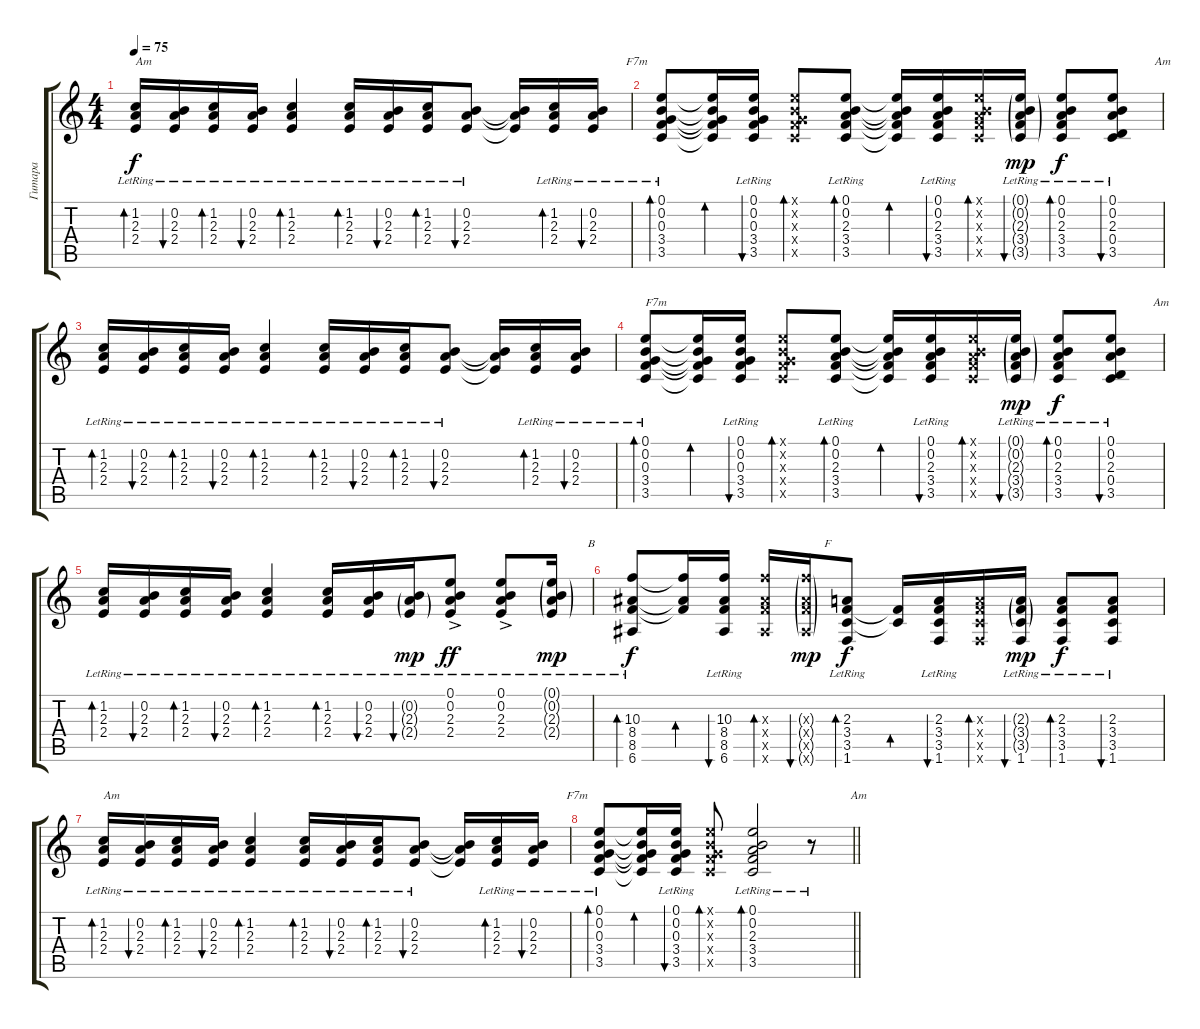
\track ("Гитара" "Гитара") {instrument acousticguitarsteel}
\staff {score tabs}
\tuning (E4 B3 G3 D3 A2 E2) {hide}
\ts (4 4)
\tempo 75
\clef g2
\ks c
(1.2{lr} 2.3{lr} 2.4{lr}).16{bd 30 txt "Am" dy f} (0.2{lr} 2.3{lr} 2.4{lr}).16{bu 30} (1.2{lr} 2.3{lr} 2.4{lr}).16{bd 30} (0.2{lr} 2.3{lr} 2.4{lr}).16{bu 30} (1.2{lr} 2.3{lr} 2.4{lr}).4{bd 30} (1.2{lr} 2.3{lr} 2.4{lr}).16{bd 30} (0.2{lr} 2.3{lr} 2.4{lr}).16{bu 30} (1.2{lr} 2.3{lr} 2.4{lr}).16{bd 30} (0.2{lr} 2.3{lr} 2.4{lr}).8{bu 30} (0.2{t} 2.3{t} 2.4{t}).16 (1.2{lr} 2.3{lr} 2.4{lr}).16{bd 30} (0.2{lr} 2.3{lr} 2.4{lr}).16{bu 30 txt "           F7m"} |
(0.1{lr} 0.2{lr} 0.3{lr} 3.4{lr} 3.5{lr}).8{bd 30} (0.1{t} 0.2{t} 0.3{t} 3.4{t} 3.5{t}).16{bd 30} (0.1{lr} 0.2{lr} 0.3{lr} 3.4{lr} 3.5).16{bu 30} (0.1{x} 0.2{x} 0.3{x} 3.4{x} 3.5{x}).8{bd 30} (0.1{lr} 0.2{lr} 2.3{lr} 3.4{lr} 3.5{lr}).8{bd 30} (0.1{t} 0.2{t} 2.3{t} 3.4{t} 3.5{t}).16{bd 30} (0.1{lr} 0.2{lr} 2.3{lr} 3.4{lr} 3.5{lr}).16{bu 30} (0.1{x} 0.2{x} 2.3{x} 3.4{x} 3.5{x}).16{bd 30} (0.1{g lr} 0.2{g lr} 2.3{g lr} 3.4{g lr} 3.5{g lr}).16{bu 30 dy mp} (0.1{lr} 0.2{lr} 2.3{lr} 3.4{lr} 3.5{lr}).8{bd 30 dy f} (0.1{lr} 0.2{lr} 2.3{lr} 0.4{lr} 3.5{lr}).8{bu 30 txt "              Am"} |
(1.2{lr} 2.3{lr} 2.4{lr}).16{bd 30} (0.2{lr} 2.3{lr} 2.4{lr}).16{bu 30} (1.2{lr} 2.3{lr} 2.4{lr}).16{bd 30} (0.2{lr} 2.3{lr} 2.4{lr}).16{bu 30} (1.2{lr} 2.3{lr} 2.4{lr}).4{bd 30} (1.2{lr} 2.3{lr} 2.4{lr}).16{bd 30} (0.2{lr} 2.3{lr} 2.4{lr}).16{bu 30} (1.2{lr} 2.3{lr} 2.4{lr}).16{bd 30} (0.2{lr} 2.3{lr} 2.4{lr}).8{bu 30} (0.2{t} 2.3{t} 2.4{t}).16 (1.2{lr} 2.3{lr} 2.4{lr}).16{bd 30} (0.2{lr} 2.3{lr} 2.4{lr}).16{bu 30} |
(0.1{lr} 0.2{lr} 0.3{lr} 3.4{lr} 3.5{lr}).8{bd 30 txt "F7m"} (0.1{t} 0.2{t} 0.3{t} 3.4{t} 3.5{t}).16{bd 30} (0.1{lr} 0.2{lr} 0.3{lr} 3.4{lr} 3.5).16{bu 30} (0.1{x} 0.2{x} 0.3{x} 3.4{x} 3.5{x}).8{bd 30} (0.1{lr} 0.2{lr} 2.3{lr} 3.4{lr} 3.5{lr}).8{bd 30} (0.1{t} 0.2{t} 2.3{t} 3.4{t} 3.5{t}).16{bd 30} (0.1{lr} 0.2{lr} 2.3{lr} 3.4{lr} 3.5{lr}).16{bu 30} (0.1{x} 0.2{x} 2.3{x} 3.4{x} 3.5{x}).16{bd 30} (0.1{g lr} 0.2{g lr} 2.3{g lr} 3.4{g lr} 3.5{g lr}).16{bu 30 dy mp} (0.1{lr} 0.2{lr} 2.3{lr} 3.4{lr} 3.5{lr}).8{bd 30 dy f} (0.1{lr} 0.2{lr} 2.3{lr} 0.4{lr} 3.5{lr}).8{bu 30 txt "              Am"} |
(1.2{lr} 2.3{lr} 2.4{lr}).16{bd 30} (0.2{lr} 2.3{lr} 2.4{lr}).16{bu 30} (1.2{lr} 2.3{lr} 2.4{lr}).16{bd 30} (0.2{lr} 2.3{lr} 2.4{lr}).16{bu 30} (1.2{lr} 2.3{lr} 2.4{lr}).4{bd 30} (1.2{lr} 2.3{lr} 2.4{lr}).16{bd 30} (0.2{lr} 2.3{lr} 2.4{lr}).16{bu 30} (0.2{g lr} 2.3{g lr} 2.4{g lr}).16{bu 30 dy mp} (0.1{ac lr} 0.2{lr} 2.3{lr} 2.4{lr}).8{dy ff} (0.1{ac lr} 0.2{lr} 2.3{lr} 2.4{lr}).8 (0.1{g lr} 0.2{g lr} 2.3{g lr} 2.4{g lr}).16{txt "            B" dy mp} |
(10.3{lr} 8.4{lr} 8.5{lr} 6.6{lr}).8{bd 30 dy f} (10.3{t} 8.4{t} 8.5{t}).16{bd 30} (10.3{lr} 8.4{lr} 8.5 6.6{lr}).16{bu 30} (10.3{x} 8.4{x} 8.5{x} 6.6{x}).16{bd 30} (10.3{g x} 8.4{g x} 8.5{g x} 6.6{g x}).16{bu 30 txt "      F" dy mp} (2.3{lr} 3.4{lr} 3.5{lr} 1.6{lr}).8{bd 30 dy f} (3.4{t} 3.5{t}).16{bd 30} (2.3{lr} 3.4{lr} 3.5{lr} 1.6{lr}).16{bu 30} (2.3{x} 3.4{x} 3.5{x} 1.6{x}).16{bd 30} (2.3{g lr} 3.4{g lr} 3.5{g lr} 1.6{lr}).16{bu 30 dy mp} (2.3{lr} 3.4{lr} 3.5{lr} 1.6{lr}).8{bd 30 dy f} (2.3{lr} 3.4{lr} 3.5{lr} 1.6{lr}).8{bu 30} |
(1.2{lr} 2.3{lr} 2.4{lr}).16{bd 30 txt "Am"} (0.2{lr} 2.3{lr} 2.4{lr}).16{bu 30} (1.2{lr} 2.3{lr} 2.4{lr}).16{bd 30} (0.2{lr} 2.3{lr} 2.4{lr}).16{bu 30} (1.2{lr} 2.3{lr} 2.4{lr}).4{bd 30} (1.2{lr} 2.3{lr} 2.4{lr}).16{bd 30} (0.2{lr} 2.3{lr} 2.4{lr}).16{bu 30} (1.2{lr} 2.3{lr} 2.4{lr}).16{bd 30} (0.2{lr} 2.3{lr} 2.4{lr}).8{bu 30} (0.2{t} 2.3{t} 2.4{t}).16 (1.2{lr} 2.3{lr} 2.4{lr}).16{bd 30} (0.2{lr} 2.3{lr} 2.4{lr}).16{bu 30 txt "           F7m"} |
\barLineRight lightlight
(0.1{lr} 0.2{lr} 0.3{lr} 3.4{lr} 3.5{lr}).8{bd 30} (0.1{t} 0.2{t} 0.3{t} 3.4{t} 3.5{t}).16{bd 30} (0.1{lr} 0.2{lr} 0.3{lr} 3.4{lr} 3.5).16{bu 30} (0.1{x} 0.2{x} 0.3{x} 3.4{x} 3.5{x}).8{bd 30} (0.1{lr} 0.2{lr} 2.3{lr} 3.4{lr} 3.5{lr}).2{bd 30} r.8{txt "             Am"}
